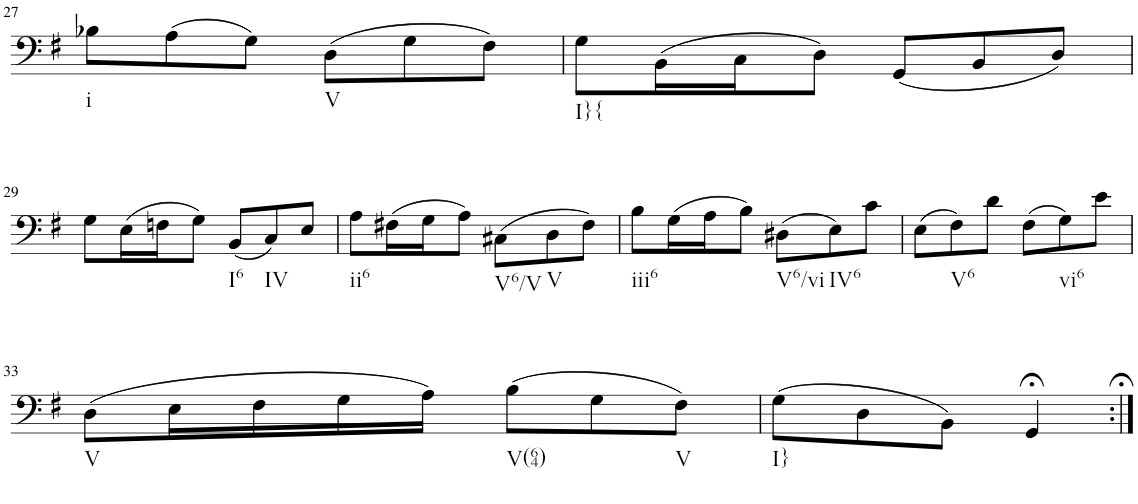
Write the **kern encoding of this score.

**kern
*part1
*staff1
*I"unbenannt
!!LO:PB:g=z
*clefF4
*k[f#]
*M6/8
=27
!LO:TX:b:t=i
8B-X\L
(8A\
8G\J)
!LO:TX:b:t=V
(8D\L
8G\
8F#\J)
=28
!LO:TX:b:t=I}{
8G\L
(16BB\L
16C\J
8D\J)
(8GG/L
8BB/
8D/J)
!!LO:LB:g=z
=29
8G\L
(16E\L
16Fn\J
8G\J)
!LO:TX:b:t=I6
(8BB/L
!LO:TX:b:t=IV
8C/)
8E/J
=30
!LO:TX:b:t=ii6
8A\L
(16F#X\L
16G\J
8A\J)
!LO:TX:b:t=V6/V
(8C#X\L
!LO:TX:b:t=V
8D\
8F#\J)
=31
!LO:TX:b:t=iii6
8B\L
(16G\L
16A\J
8B\J)
!LO:TX:b:t=V6/vi
(8D#X\L
!LO:TX:b:t=IV6
8E\)
8c\J
=32
(8E\L
!LO:TX:b:t=V6
8F#\)
8d\J
(8F#\L
!LO:TX:b:t=vi6
8G\)
8e\J
!!LO:LB:g=z
=33
!LO:TX:b:t=V
(8D\L
16E\L
16F#\
16G\
16A\JJ)
!LO:TX:b:t=V(64)
(8B\L
8G\
!LO:TX:b:t=V
8F#\J)
=34
!LO:TX:b:t=I}
(8G\L
8D\
8BB\J)
4GG;</
=:|!
*-
